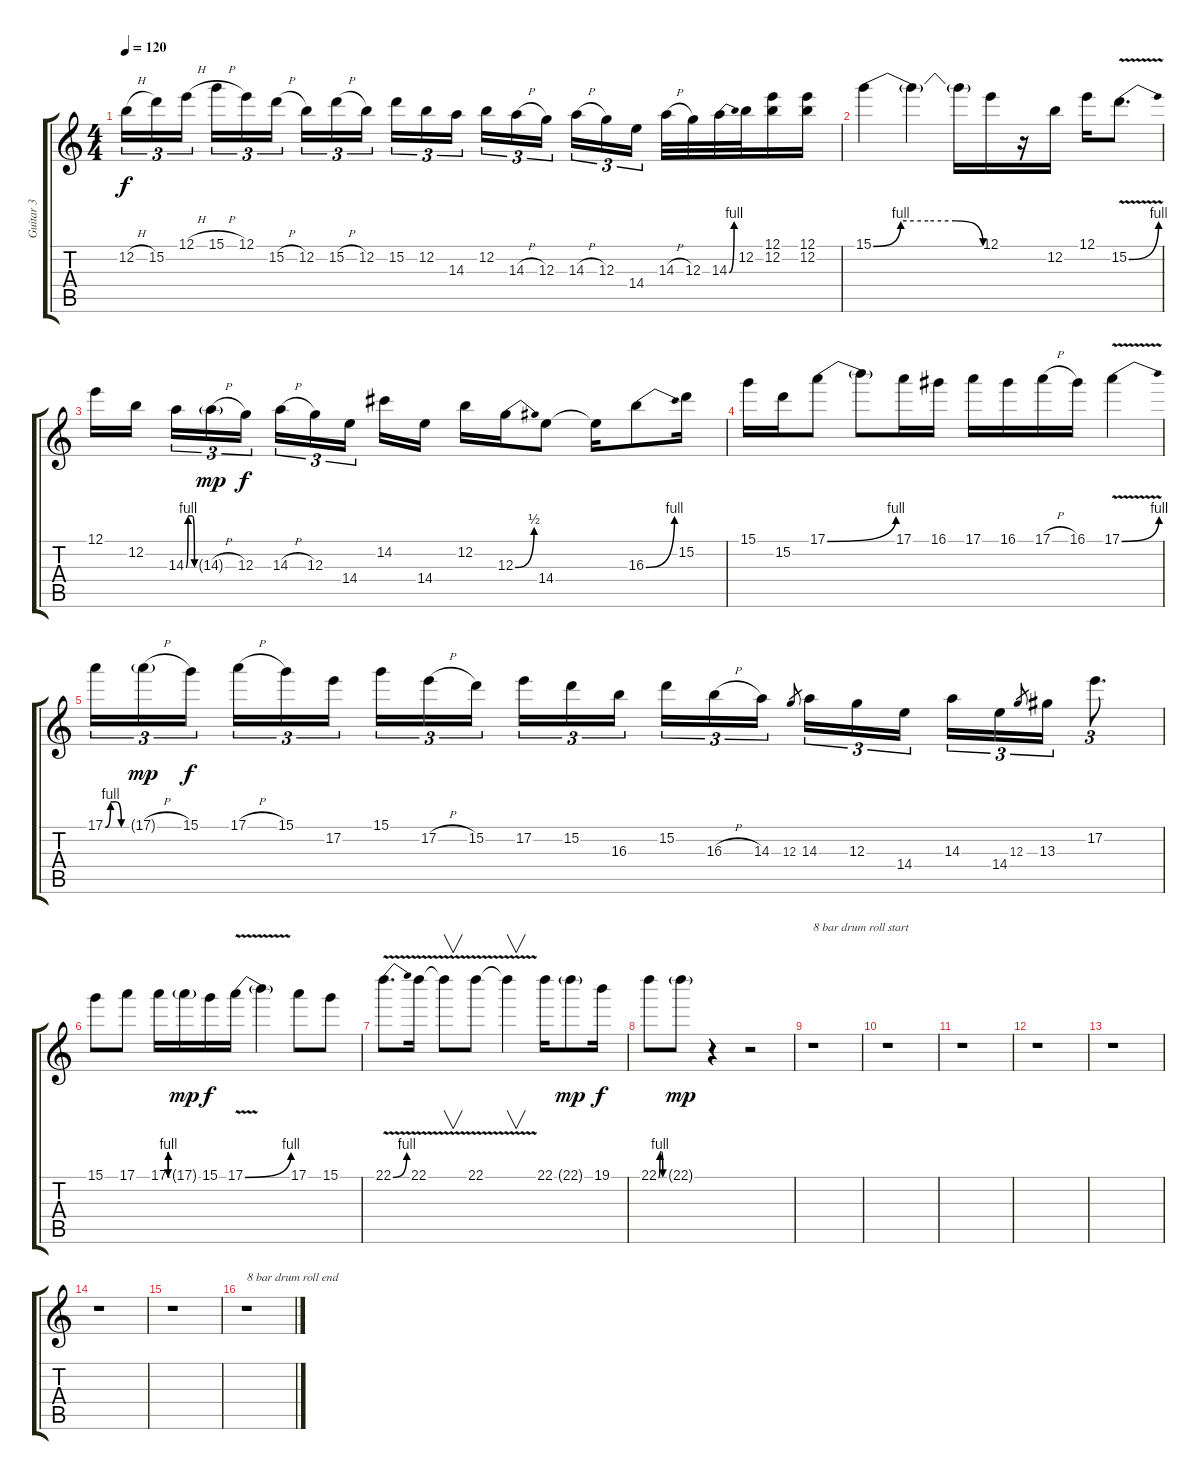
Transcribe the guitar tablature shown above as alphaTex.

\track ("Guitar 3" "Guitar 3") {instrument distortionguitar}
\staff {score tabs}
\tuning (E4 B3 G3 D3 A2 E2) {hide}
\ts (4 4)
\tempo 120
\clef g2
\ks c
12.2{h}.16{tu (3 2) dy f} 15.2.16{tu (3 2)} 12.1{h}.16{tu (3 2)} 15.1{h}.16{tu (3 2)} 12.1.16{tu (3 2)} 15.2{h}.16{tu (3 2)} 12.2.16{tu (3 2)} 15.2{h}.16{tu (3 2)} 12.2.16{tu (3 2)} 15.2.16{tu (3 2)} 12.2.16{tu (3 2)} 14.3.16{tu (3 2)} 12.2.16{tu (3 2)} 14.3{h}.16{tu (3 2)} 12.3.16{tu (3 2)} 14.3{h}.16{tu (3 2)} 12.3.16{tu (3 2)} 14.4.16{tu (3 2)} 14.3{h}.32 12.3.32 14.3{be (bend 0 0 60 4)}.32 12.2.32 (12.1 12.2).16 (12.1 12.2).16 |
15.1{be (custom 0 0 15 4 30 4 45 4 60 0)}.4 15.1{t}.4 15.1{t}.16 12.1.16 r.16 12.2.16 12.1.16 15.2{be (bend 0 0 60 4) v}.8{d} |
12.1.16 12.2.16 14.3{be (custom 0 0 15 4 30 4 45 4 60 0)}.16{tu (3 2)} 14.3{h g}.16{tu (3 2) dy mp} 12.3.16{tu (3 2) dy f} 14.3{h}.16{tu (3 2)} 12.3.16{tu (3 2)} 14.4.16{tu (3 2)} 14.2.16 14.4.16 12.2.16 12.3{be (bend 0 0 60 2)}.16 14.4.8 14.4{t}.16 16.3{be (bend 0 0 60 4)}.8 15.2.16 |
15.1.16 15.2.16 17.1{be (bend 0 0 60 4)}.8 17.1{t}.8 17.1.16 16.1.16 17.1.16 16.1.16 17.1{h}.16 16.1.16 17.1{be (bend 0 0 60 4) v}.4 |
17.1{be (custom 0 0 15 4 30 4 45 0 60 0)}.16{tu (3 2)} 17.1{h g}.16{tu (3 2) dy mp} 15.1.16{tu (3 2) dy f} 17.1{h}.16{tu (3 2)} 15.1.16{tu (3 2)} 17.2.16{tu (3 2)} 15.1.16{tu (3 2)} 17.2{h}.16{tu (3 2)} 15.2.16{tu (3 2)} 17.2.16{tu (3 2)} 15.2.16{tu (3 2)} 16.3.16{tu (3 2)} 15.2.16{tu (3 2)} 16.3{h}.16{tu (3 2)} 14.3.16{tu (3 2)} 12.3.8{gr} 14.3.16{tu (3 2)} 12.3.16{tu (3 2)} 14.4.16{tu (3 2)} 14.3.16{tu (3 2)} 14.4.16{tu (3 2)} 12.3.8{gr} 13.3.16{tu (3 2)} 17.2.8{d tu (3 2)} |
15.1.8 17.1.8 17.1{be (custom 0 0 15 4 30 4 45 0 60 0)}.16 17.1{g}.16{dy mp} 15.1.16{dy f} 17.1{be (bend 0 0 60 4) v}.16 17.1{t}.4 17.1.8 15.1.8 |
22.1{be (bend 0 0 60 4) v}.8{d} 22.1{v}.16 22.1{t}.8{v} 22.1{v}.8 22.1{t}.4{v} 22.1.16 22.1{g}.8{dy mp} 19.1.16{dy f} |
22.1{be (custom 0 0 15 4 30 4 45 0 60 0)}.8 22.1{g}.8{dy mp} r.4 r.2 |
r.1{txt "8 bar drum roll start"} |
r.1 |
r.1 |
r.1 |
r.1 |
r.1 |
r.1 |
r.1{txt "8 bar drum roll end"}
